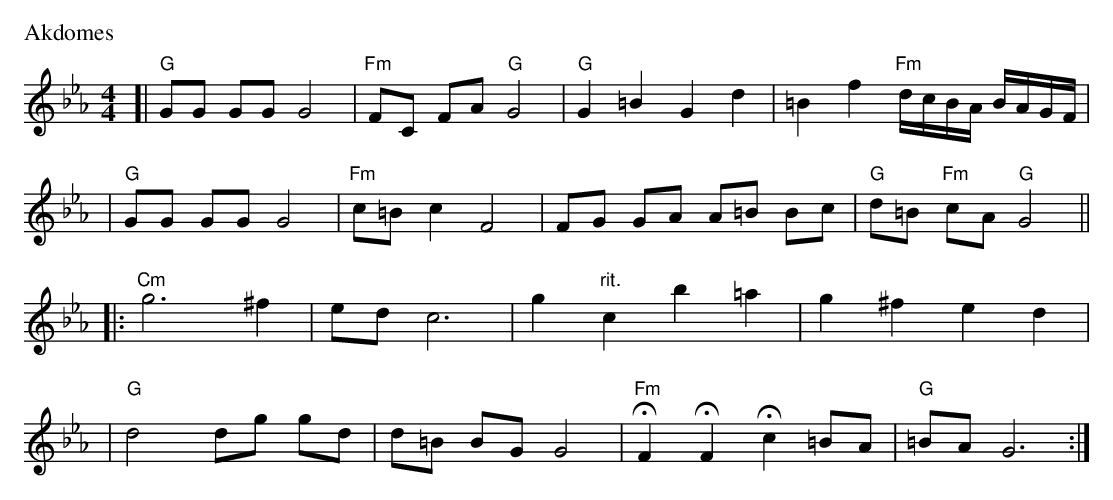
X:1
P: Akdomes
M: 4/4
L: 1/8
K: Gphr
[| "G"GG GG G4 | "Fm"FC FA "G"G4 | "G"G2 =B2 G2 d2 | =B2 f2 "Fm"d/c/B/A/ B/A/G/F/ |
|  "G"GG GG G4 | "Fm"c=B c2 F4 | FG GA A=B Bc | "G"d=B "Fm"cA "G"G4 ||
|: "Cm"g6 ^f2 | ed c6 | g2 "rit."c2 b2 =a2 | g2 ^f2 e2 d2 |
| "G"d4 dg gd  | d=B BG G4 | "Fm"HF2 HF2 Hc2 =BA | "G"=BA G6 :|
